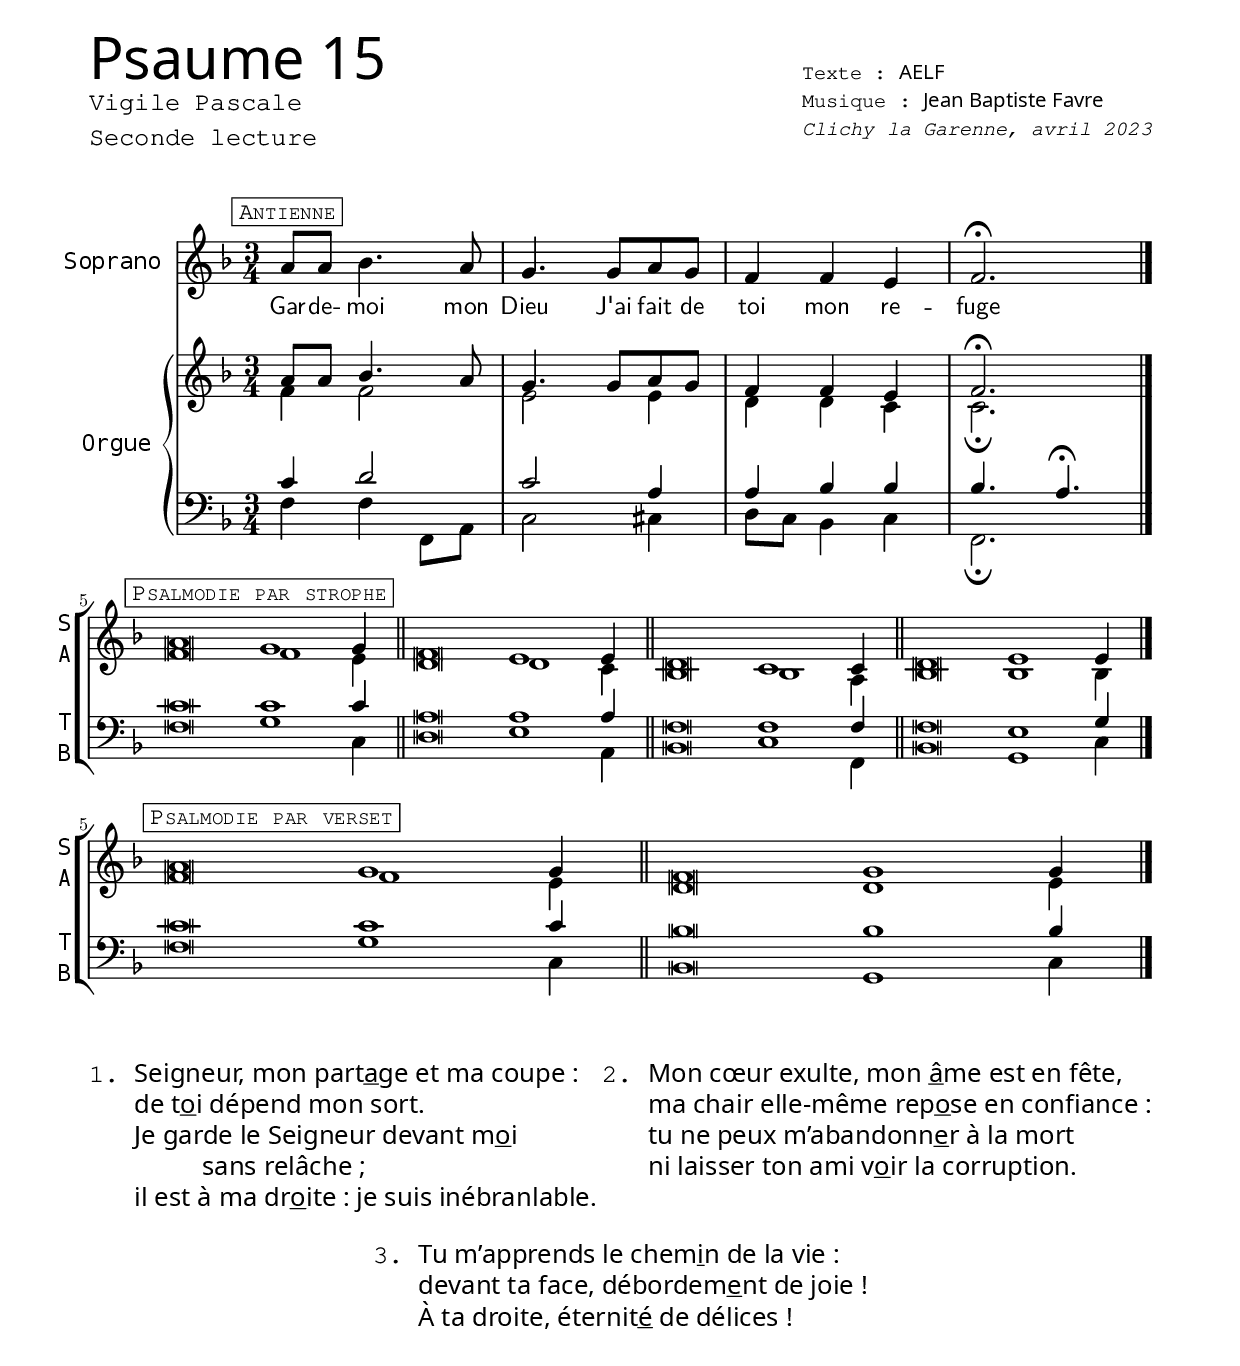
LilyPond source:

\version "2.24.1"
\language "english"
\include "../libs/commonFunctions.ily"

tempoVerseRallentando = {
  \set Score.tempoHideNote = ##t
  \tempo 4=60
}
tempoVerseAcelerando = {
  \set Score.tempoHideNote = ##t
  \tempo 2=120
}

scoreHeader = \header {
  title = "Psaume 15"
  subtitle = \markup { \column { "Vigile Pascale" "Seconde lecture" }}
  composer = "Jean Baptiste Favre"
  poet = "AELF"
  date = "Clichy la Garenne, avril 2023"
}

global = {
  \key f \major
  \time 3/4
}

%%%%%%%%%%%%%%%%%%%%%%%%%%%%%%
%%%%%%%%%% Antiphon %%%%%%%%%%
%%%%%%%%%%%%%%%%%%%%%%%%%%%%%%

antiphonRythm = {
 s2.*4 \bar "|." \break
}
antiphonMusicSoprano = \relative c'' {
  \markCustom "Antienne"
  a8 a bf4. a8 g4. g8 a g f4 f e f2.
  }

antiphonMusicAlto = \relative c' {
  f4 f2 e2 e4 d4 d4 c4 c2.
  }

antiphonMusicTenor =  \relative c' {
  c4 d2 c2 a4 a4 bf4 bf bf4. a
  }

antiphonMusicBass =  \relative c {
  f4 f4 f,8 a c2 cs4 d8 c bf4 c f,2.
  }

antiphonLyrics = \lyricmode {
  Gar -- de- moi mon Dieu&nbsp;
  J'ai fait de toi mon re -- fuge
  }

antiphonLyricsSoprano = \antiphonLyrics
antiphonLyricsAlto = \antiphonLyrics
antiphonLyricsTenor = \antiphonLyrics
antiphonLyricsBass = \antiphonLyrics

%%%%%%%%%%%%%%%%%%%%%%%%%%%%%%%%%%%%%%%%%%%%%%
%%%%%%%%%%          Verses          %%%%%%%%%%
%%%%%%%%%%%%%%%%%%%%%%%%%%%%%%%%%%%%%%%%%%%%%%
verseStropheRythm = {
  \accidentalStyle forget
  \once \override Score.RehearsalMark.break-align-symbols = #'(clef)
  \markCustom "Psalmodie par strophe" \cadenzaOn
  \tempoVerseAcelerando s\breve s1 \tempoVerseRallentando s4 \bar "||"
  \tempoVerseAcelerando s\breve s1 \tempoVerseRallentando s4 \bar "||"
  \tempoVerseAcelerando s\breve s1 \tempoVerseRallentando s4 \bar "||"
  \tempoVerseAcelerando s\breve s1 \tempoVerseRallentando s4 \bar "|." \break
}
verseRythm = {
  \markCustom "Psalmodie par verset" \cadenzaOn
  \tempoVerseAcelerando s\breve s1 \tempoVerseRallentando s4 \bar "||"
  \tempoVerseAcelerando s\breve s1 \tempoVerseRallentando s4 \bar "|."
}
verseStropheMusicSoprano = \relative c'' {
  a\breve g1 g4
  f\breve e1 e4
  d\breve c1 c4
  d\breve e1 e4
  }
verseMusicSoprano = \relative c'' {
  a\breve g1 g4
  f\breve g1 g4
  }

verseStropheMusicAlto = \relative c' {
  f\breve f1 e4
  d\breve d1 c4
  bf\breve bf1 a4
  bf\breve bf1 bf4
  }
verseMusicAlto = \relative c' {
  f\breve f1 e4
  d\breve d1 e4
  }

verseStropheMusicTenor = \relative c' {
  c\breve c1 c4
  a\breve a1 a4
  f\breve f1 f4
  f\breve e1 g4
  }
verseMusicTenor = \relative c' {
  c\breve c1 c4
  bf\breve bf1 bf4
  }

verseStropheMusicBass = \relative c {
  f\breve g1 c,4
  d\breve e1 a,4
  bf\breve c1 f,4
  bf\breve g1 c4
  }
verseMusicBass = \relative c {
  f\breve g1 c,4
  bf\breve g1 c4
  }

verseLyrics = \markuplist {
  \override #'(font-family . sans)
  \override #'(font-size . 1)
  \left-column {
    \fill-line {
      \left-column{
        \concat { \typewriter "1. " "Seigneur, mon part" \underline a "ge et ma coupe&nbsp;:"}
        \concat { \typewriter "   " "de t" \underline o "i dépend mon sort."}
        \concat { \typewriter "   " "Je garde le Seigneur devant m" \underline o "i"}
        \concat { \typewriter "   " "&nbsp;&nbsp;&nbsp;&nbsp;&nbsp;&nbsp;&nbsp;&nbsp;&nbsp;&nbsp;sans relâche&nbsp;;"}
        \concat { \typewriter "   " "il est à ma dr" \underline o "ite&nbsp;: je suis inébranlable."}
      }
      \left-column {
        \concat { \typewriter "2. " "Mon cœur exulte, mon " \underline â "me est en fête,"}
        \concat { \typewriter "   " "ma chair elle-même rep" \underline o "se en confiance&nbsp;:"}
        \concat { \typewriter "   " "tu ne peux m’abandonn" \underline e "r à la mort"}
        \concat { \typewriter "   " "ni laisser ton ami v" \underline o "ir la corruption."}
      }
    }
    \vspace #1
    \fill-line {
      \left-column {
        \concat { \typewriter "3. " "Tu m’apprends le chem" \underline i "n de la vie&nbsp;:"}
        \concat { \typewriter "   " "devant ta face, débordem" \underline e "nt de joie&nbsp;!"}
        \concat { \typewriter "   " "À ta droite, éternit" \underline é " de délices&nbsp;!"}
      }
    }
  }
}
%%%%%%%%%%%%%%%%%%%%%%%%%%%%%%%%%%%%%%%%%%%%%%%%%%%%%%%%%%%%%%%%%%%%%
%%%%%%%%%%%%%%%%%%%          Draw score          %%%%%%%%%%%%%%%%%%%%
%%%%%%%%%%%%%%%%%%%%%%%%%%%%%%%%%%%%%%%%%%%%%%%%%%%%%%%%%%%%%%%%%%%%%
% Load Piano settings & layout
partition = {
  <<
    % Antienne à 4 voix mixtes
    %\include "../libs/layouts/commonAntiphonFourVoices.ily"
    \new ChoirStaff = "Antophon4Voices" <<
      \new Staff = "AntiphonSopranoStaff" <<
        \once \override Staff.VerticalAxisGroup.remove-first = ##t
        \set Staff.instrumentName = "Soprano"
        \clef "treble"
        \new Dynamics \antiphonRythm
        \new Voice = "antiphonSoprano" { \global \antiphonMusicSoprano\fermata}
        \new Lyrics \lyricsto "antiphonSoprano" { \antiphonLyricsSoprano }
      >>
    >>
    \new PianoStaff
    <<
      \set PianoStaff.instrumentName = #"Orgue"
      \new Staff <<
        \set Staff.printPartCombineTexts = ##f
        \once \override Staff.VerticalAxisGroup.remove-first = ##t
        \clef treble
        \new Voice = "soprani" {\global \voiceOne \antiphonMusicSoprano\fermata }
        \new Voice = "alti" {\global \voiceTwo \antiphonMusicAlto\fermata }
      >>
      \new Staff <<
        \set Staff.printPartCombineTexts = ##f
        \once \override Staff.VerticalAxisGroup.remove-first = ##t
        \clef bass
        \new Voice = "tenors" {\global \voiceThree \antiphonMusicTenor\fermata }
        \new Voice = "bass" {\global \voiceFour \antiphonMusicBass\fermata }
      >>
    >>
    \new ChoirStaff = "versePsalmody"
    <<
      \new Staff = "verseSopranoAlto" <<
        \set Staff.shortInstrumentName = \markup { \right-column { "S" "A" } }
        \once \override Staff.VerticalAxisGroup.remove-first = ##t
        \global
        \clef treble
        \new Dynamics {\silence \antiphonMusicSoprano \verseStropheRythm \verseRythm}
        \new Voice = "verseSoprano" << \voiceOne {\silence \antiphonMusicSoprano \cadenzaOn \verseStropheMusicSoprano \verseMusicSoprano } >>
        \new Voice = "verseAlto" << \voiceTwo {\silence \antiphonMusicSoprano \cadenzaOn \verseStropheMusicAlto \verseMusicAlto } >>
      >>
      \new Staff = "verseTenorBass" <<
        \set Staff.shortInstrumentName = \markup { \right-column { "T" "B" } }
        \once \override Staff.VerticalAxisGroup.remove-first = ##t
        \global
        \clef bass
        \new Dynamics {\silence \antiphonMusicSoprano \verseStropheRythm \verseRythm}
        \new Voice = "verseTenor" << \voiceOne {\silence \antiphonMusicSoprano \cadenzaOn \verseStropheMusicTenor \verseMusicTenor } >>
        \new Voice = "verseBass" << \voiceTwo {\silence \antiphonMusicSoprano \cadenzaOn \verseStropheMusicBass \verseMusicBass } >>
      >>
    >>
  >>
}
%%%%%%%%%%%%% PARTITION VISUELLE %%%%%%%%%%%%%
% PDF output
\paper {
  top-margin = 1.5\cm
  bottom-margin = 1.5\cm
  left-margin = 1.5\cm
  right-margin = 1.5\cm
  markup-system-spacing = #'((basic-distance . 10)
     (minimum-distance . 10)
     (padding . 5)
     (stretchability . 5))
  #(define fonts
    (set-global-fonts
     #:music "emmentaler"
     #:brace "emmentaler"
     #:roman "Latin Modern Roman"
     #:sans "Cantarell"
  ))
  #(include-special-characters)
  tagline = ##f
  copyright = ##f
  scoreTitleMarkup = \markup \columns {
    \fill-line {
      \column {
        \line {
          \left-column {
            \fontsize #8 \sans \fromproperty #'header:title
            \fontsize #1 \typewriter \fromproperty #'header:subtitle
          }
        }
      }
      \column {
        \line {
          \fontsize #-1
          \left-column {
            \line { \concat { \typewriter "Texte&nbsp;: " \sans \fromproperty #'header:poet \bold " " } }
            \line { \concat { \typewriter "Musique&nbsp;: " \sans \fromproperty #'header:composer \bold " " } }
            \typewriter \italic \fromproperty #'header:date
          }
        }
      }
    }
  }
}

\score {
  \partition
  \layout {
      ragged-last = ##f
      \context {
          \Staff
          \RemoveEmptyStaves
          \override NoteHead.style = #'altdefault
          \override InstrumentName.font-name = #"Monospace Regular"
      }
      \context {
          \PianoStaff
          \RemoveEmptyStaves
          \override NoteHead.style = #'altdefault
          \override InstrumentName.font-name = #"Monospace Regular"
      }
      \context {
          \ChoirStaff
          \RemoveEmptyStaves
          \override NoteHead.style = #'altdefault
          \override InstrumentName.font-name = #"Monospace Regular"
      }
      \override LyricText.font-name = #"Latin Modern Sans"
      \override Score.RehearsalMark.font-family = #'typewriter
  }
  \scoreHeader
}
\verseLyrics